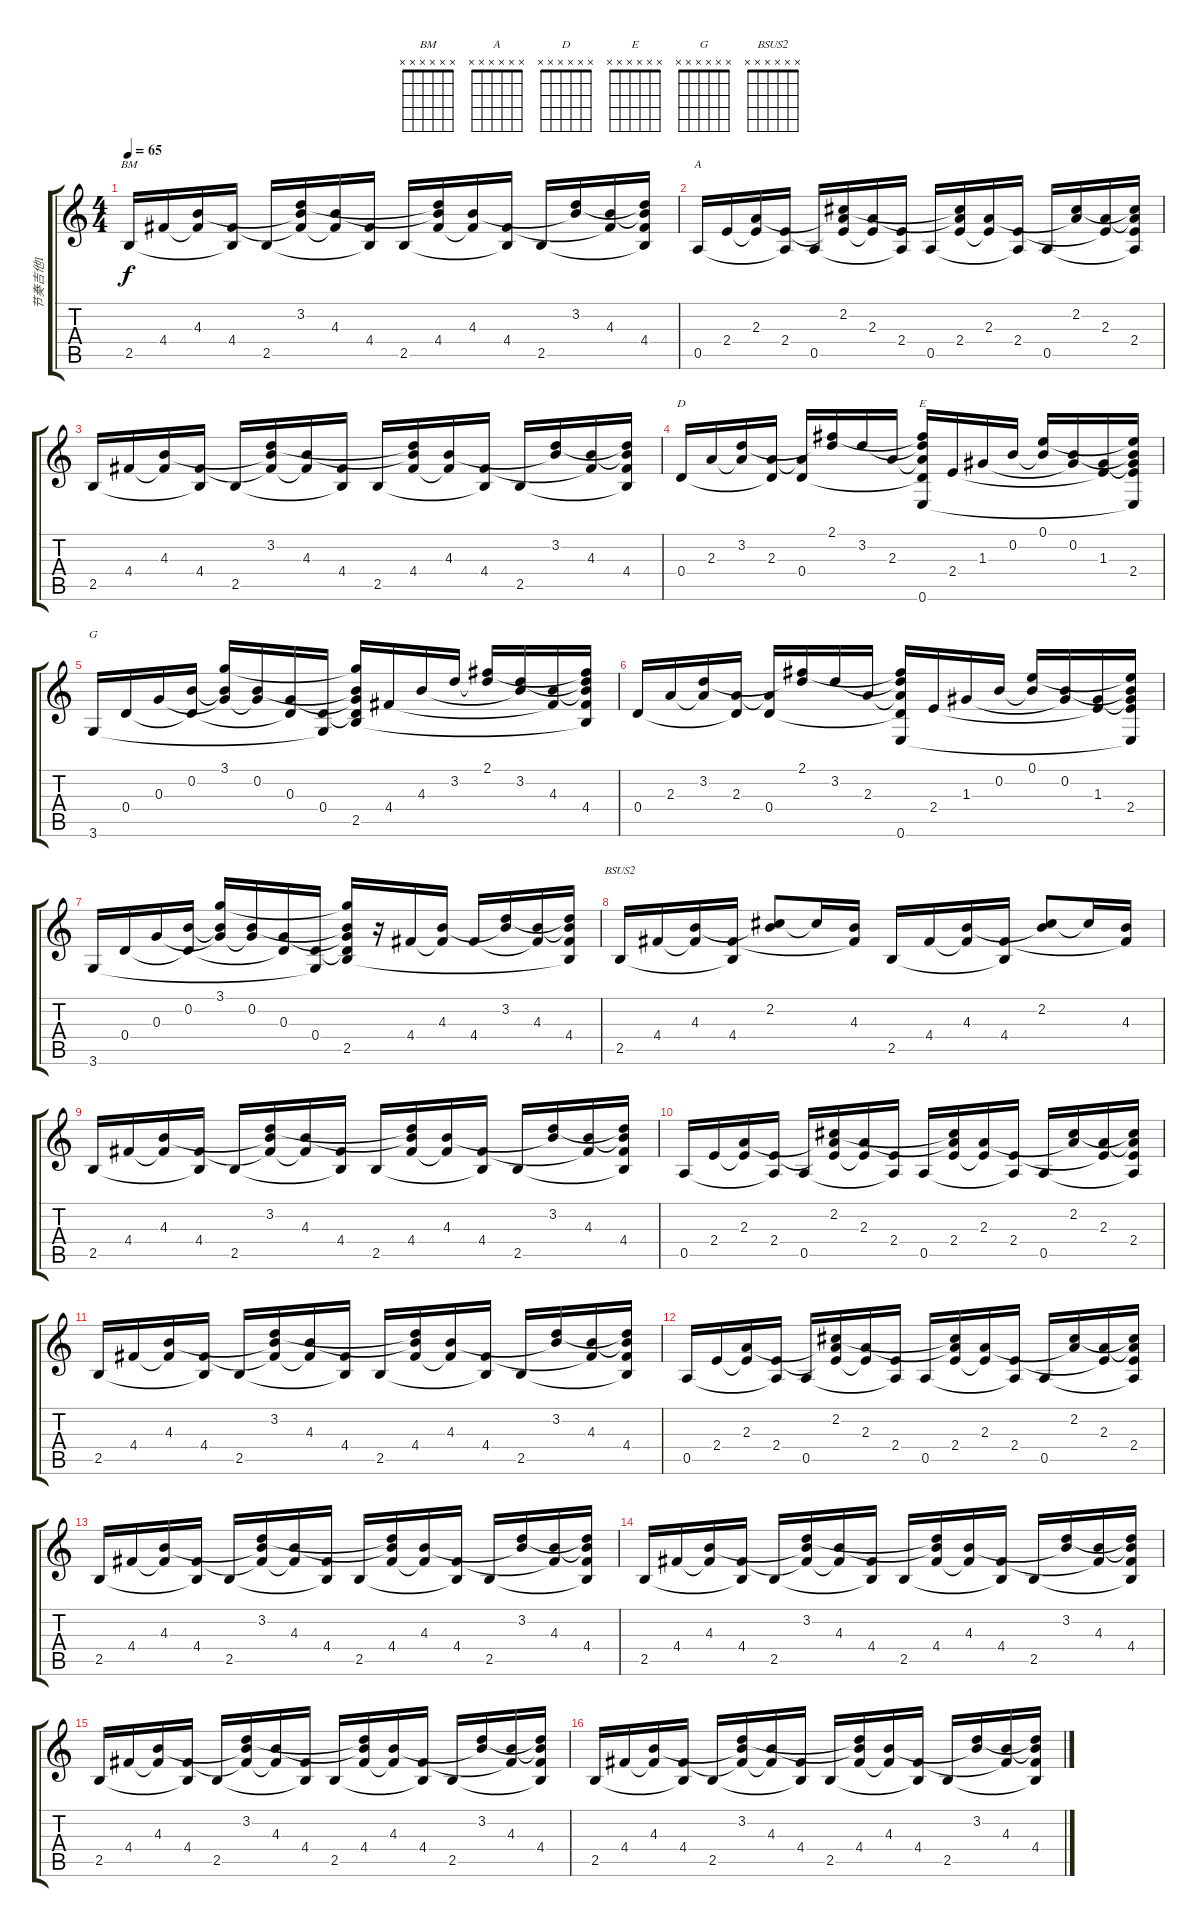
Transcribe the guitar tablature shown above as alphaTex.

\track ("节奏吉他1" "节奏吉他1") {instrument electricguitarclean}
\staff {score tabs}
\tuning (E4 B3 G3 D3 A2 E2) {hide}
\chord ("BM" x x x x x x) {firstfret 0}
\chord ("A" x x x x x x) {firstfret 0}
\chord ("D" x x x x x x) {firstfret 0}
\chord ("E" x x x x x x) {firstfret 0}
\chord ("G" x x x x x x) {firstfret 0}
\chord ("BSUS2" x x x x x x) {firstfret 0}
\ts (4 4)
\tempo 65
\clef g2
\ks c
2.5.16{ch "BM" dy f} 4.4.16 (4.3 4.4{t}).16 (4.4 2.5{t}).16 2.5.16 (3.2 4.3{t} 4.4{t}).16 (4.3 4.4{t}).16 (4.4 2.5{t}).16 2.5.16 (3.2{t} 4.3{t} 4.4).16 (4.3 4.4{t}).16 (4.4 2.5{t}).16 2.5.16 (3.2 4.3{t}).16 (4.3 4.4{t}).16 (3.2{t} 4.3{t} 4.4 2.5{t}).16 |
0.5.16{ch "A"} 2.4.16 (2.3 2.4{t}).16 (2.4 0.5{t}).16 0.5.16 (2.2 2.3{t} 2.4{t}).16 (2.3 2.4{t}).16 (2.4 0.5{t}).16 0.5.16 (2.2{t} 2.3{t} 2.4).16 (2.3 2.4{t}).16 (2.4 0.5{t}).16 0.5.16 (2.2 2.3{t}).16 (2.3 2.4{t}).16 (2.2{t} 2.3{t} 2.4 0.5{t}).16 |
2.5.16 4.4.16 (4.3 4.4{t}).16 (4.4 2.5{t}).16 2.5.16 (3.2 4.3{t} 4.4{t}).16 (4.3 4.4{t}).16 (4.4 2.5{t}).16 2.5.16 (3.2{t} 4.3{t} 4.4).16 (4.3 4.4{t}).16 (4.4 2.5{t}).16 2.5.16 (3.2 4.3{t}).16 (4.3 4.4{t}).16 (3.2{t} 4.3{t} 4.4 2.5{t}).16 |
0.4.16{ch "D"} 2.3.16 (3.2 2.3{t}).16 (2.3 0.4{t}).16 (2.3{t} 0.4).16 (2.1 3.2{t}).16 3.2.16 2.3.16 (2.1{t} 3.2{t} 2.3{t} 0.4{t} 0.6).16{ch "E"} 2.4.16 1.3.16 0.2.16 (0.1 0.2{t}).16 (0.2 1.3{t}).16 (1.3 2.4{t}).16 (0.1{t} 0.2{t} 1.3{t} 2.4 0.6{t}).16 |
3.6.16{ch "G"} 0.4.16 0.3.16 (0.2 0.4{t}).16 (3.1 0.2{t} 0.3{t}).16 (0.2 0.3{t}).16 (0.3 0.4{t}).16 (0.4 3.6{t}).16 (3.1{t} 0.2{t} 0.3{t} 0.4{t} 2.5).16 4.4.16 4.3.16 3.2.16 (2.1 3.2{t}).16 (3.2 4.3{t}).16 (4.3 4.4{t}).16 (2.1{t} 3.2{t} 4.3{t} 4.4 2.5{t}).16 |
0.4.16 2.3.16 (3.2 2.3{t}).16 (2.3 0.4{t}).16 (2.3{t} 0.4).16 (2.1 3.2{t}).16 3.2.16 2.3.16 (2.1{t} 3.2{t} 2.3{t} 0.4{t} 0.6).16 2.4.16 1.3.16 0.2.16 (0.1 0.2{t}).16 (0.2 1.3{t}).16 (1.3 2.4{t}).16 (0.1{t} 0.2{t} 1.3{t} 2.4 0.6{t}).16 |
3.6.16 0.4.16 0.3.16 (0.2 0.4{t}).16 (3.1 0.2{t} 0.3{t}).16 (0.2 0.3{t}).16 (0.3 0.4{t}).16 (0.4 3.6{t}).16 (3.1{t} 0.2{t} 0.3{t} 0.4{t} 2.5).16 r.16 4.4.16 (4.3 4.4{t}).16 4.4.16 (3.2 4.3{t}).16 (4.3 4.4{t}).16 (3.2{t} 4.3{t} 4.4 2.5{t}).16 |
2.5.16{ch "BSUS2"} 4.4.16 (4.3 4.4{t}).16 (4.4 2.5{t}).16 (2.2 4.3{t}).8 2.2{t}.16 (4.3 4.4{t}).16 2.5.16 4.4.16 (4.3 4.4{t}).16 (4.4 2.5{t}).16 (2.2 4.3{t}).8 2.2{t}.16 (4.3 4.4{t}).16 |
2.5.16 4.4.16 (4.3 4.4{t}).16 (4.4 2.5{t}).16 2.5.16 (3.2 4.3{t} 4.4{t}).16 (4.3 4.4{t}).16 (4.4 2.5{t}).16 2.5.16 (3.2{t} 4.3{t} 4.4).16 (4.3 4.4{t}).16 (4.4 2.5{t}).16 2.5.16 (3.2 4.3{t}).16 (4.3 4.4{t}).16 (3.2{t} 4.3{t} 4.4 2.5{t}).16 |
0.5.16 2.4.16 (2.3 2.4{t}).16 (2.4 0.5{t}).16 0.5.16 (2.2 2.3{t} 2.4{t}).16 (2.3 2.4{t}).16 (2.4 0.5{t}).16 0.5.16 (2.2{t} 2.3{t} 2.4).16 (2.3 2.4{t}).16 (2.4 0.5{t}).16 0.5.16 (2.2 2.3{t}).16 (2.3 2.4{t}).16 (2.2{t} 2.3{t} 2.4 0.5{t}).16 |
2.5.16 4.4.16 (4.3 4.4{t}).16 (4.4 2.5{t}).16 2.5.16 (3.2 4.3{t} 4.4{t}).16 (4.3 4.4{t}).16 (4.4 2.5{t}).16 2.5.16 (3.2{t} 4.3{t} 4.4).16 (4.3 4.4{t}).16 (4.4 2.5{t}).16 2.5.16 (3.2 4.3{t}).16 (4.3 4.4{t}).16 (3.2{t} 4.3{t} 4.4 2.5{t}).16 |
0.5.16 2.4.16 (2.3 2.4{t}).16 (2.4 0.5{t}).16 0.5.16 (2.2 2.3{t} 2.4{t}).16 (2.3 2.4{t}).16 (2.4 0.5{t}).16 0.5.16 (2.2{t} 2.3{t} 2.4).16 (2.3 2.4{t}).16 (2.4 0.5{t}).16 0.5.16 (2.2 2.3{t}).16 (2.3 2.4{t}).16 (2.2{t} 2.3{t} 2.4 0.5{t}).16 |
2.5.16 4.4.16 (4.3 4.4{t}).16 (4.4 2.5{t}).16 2.5.16 (3.2 4.3{t} 4.4{t}).16 (4.3 4.4{t}).16 (4.4 2.5{t}).16 2.5.16 (3.2{t} 4.3{t} 4.4).16 (4.3 4.4{t}).16 (4.4 2.5{t}).16 2.5.16 (3.2 4.3{t}).16 (4.3 4.4{t}).16 (3.2{t} 4.3{t} 4.4 2.5{t}).16 |
2.5.16 4.4.16 (4.3 4.4{t}).16 (4.4 2.5{t}).16 2.5.16 (3.2 4.3{t} 4.4{t}).16 (4.3 4.4{t}).16 (4.4 2.5{t}).16 2.5.16 (3.2{t} 4.3{t} 4.4).16 (4.3 4.4{t}).16 (4.4 2.5{t}).16 2.5.16 (3.2 4.3{t}).16 (4.3 4.4{t}).16 (3.2{t} 4.3{t} 4.4 2.5{t}).16 |
2.5.16 4.4.16 (4.3 4.4{t}).16 (4.4 2.5{t}).16 2.5.16 (3.2 4.3{t} 4.4{t}).16 (4.3 4.4{t}).16 (4.4 2.5{t}).16 2.5.16 (3.2{t} 4.3{t} 4.4).16 (4.3 4.4{t}).16 (4.4 2.5{t}).16 2.5.16 (3.2 4.3{t}).16 (4.3 4.4{t}).16 (3.2{t} 4.3{t} 4.4 2.5{t}).16 |
2.5.16 4.4.16 (4.3 4.4{t}).16 (4.4 2.5{t}).16 2.5.16 (3.2 4.3{t} 4.4{t}).16 (4.3 4.4{t}).16 (4.4 2.5{t}).16 2.5.16 (3.2{t} 4.3{t} 4.4).16 (4.3 4.4{t}).16 (4.4 2.5{t}).16 2.5.16 (3.2 4.3{t}).16 (4.3 4.4{t}).16 (3.2{t} 4.3{t} 4.4 2.5{t}).16
